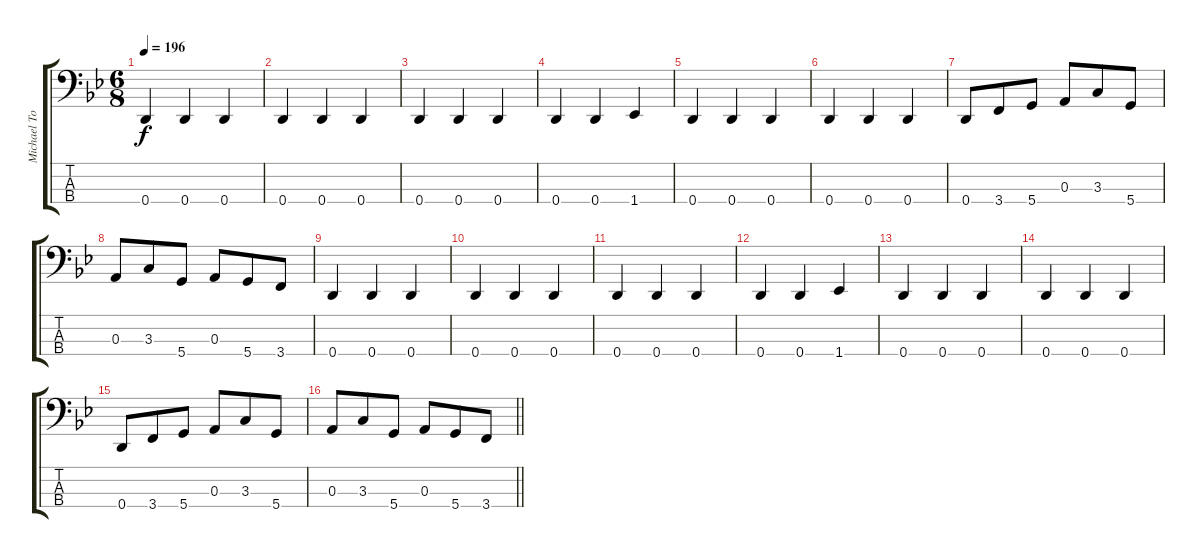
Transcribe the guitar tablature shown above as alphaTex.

\track ("Michael Todd - Bass" "Michael To") {instrument electricbassfinger}
\staff {score tabs}
\tuning (G2 D2 A1 D1) {hide}
\ts (6 8)
\tempo 196
\clef f4
\ks bb
0.4.4{dy f} 0.4.4 0.4.4 |
0.4.4 0.4.4 0.4.4 |
0.4.4 0.4.4 0.4.4 |
0.4.4 0.4.4 1.4.4 |
0.4.4 0.4.4 0.4.4 |
0.4.4 0.4.4 0.4.4 |
0.4.8 3.4.8 5.4.8 0.3.8 3.3.8 5.4.8 |
0.3.8 3.3.8 5.4.8 0.3.8 5.4.8 3.4.8 |
0.4.4 0.4.4 0.4.4 |
0.4.4 0.4.4 0.4.4 |
0.4.4 0.4.4 0.4.4 |
0.4.4 0.4.4 1.4.4 |
0.4.4 0.4.4 0.4.4 |
0.4.4 0.4.4 0.4.4 |
0.4.8 3.4.8 5.4.8 0.3.8 3.3.8 5.4.8 |
\barLineRight lightlight
0.3.8 3.3.8 5.4.8 0.3.8 5.4.8 3.4.8
